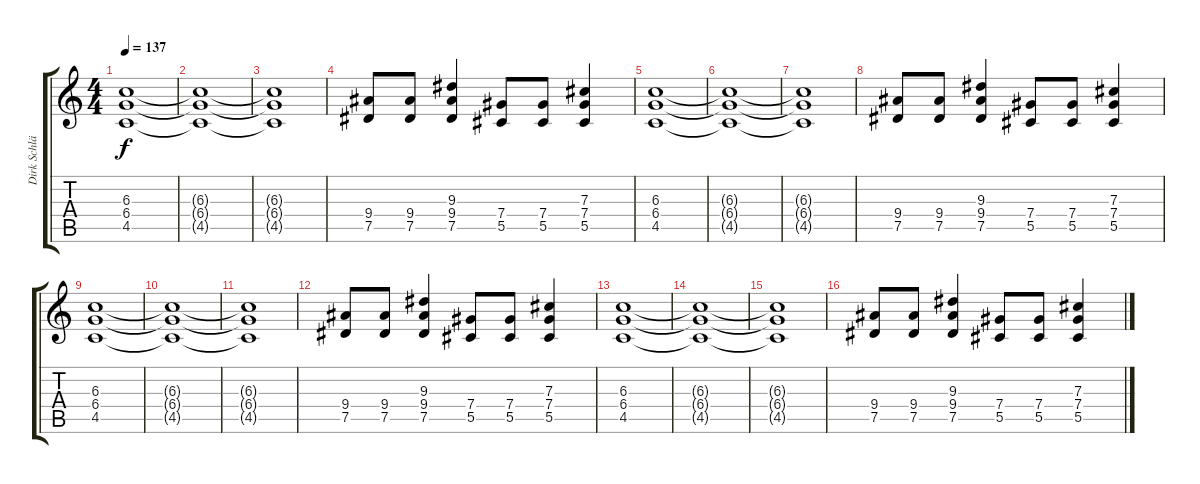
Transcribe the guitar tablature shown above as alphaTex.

\track ("Dirk Schlächter" "Dirk Schlä") {instrument distortionguitar}
\staff {score tabs}
\tuning (Eb4 Bb3 Gb3 Db3 Ab2 Eb2) {hide}
\ts (4 4)
\tempo 137
\clef g2
\ks c
(6.3 6.4 4.5).1{dy f} |
(6.3{t} 6.4{t} 4.5{t}).1 |
(6.3{t} 6.4{t} 4.5{t}).1 |
(9.4 7.5).8 (9.4 7.5).8 (9.3 9.4 7.5).4 (7.4 5.5).8 (7.4 5.5).8 (7.3 7.4 5.5).4 |
(6.3 6.4 4.5).1 |
(6.3{t} 6.4{t} 4.5{t}).1 |
(6.3{t} 6.4{t} 4.5{t}).1 |
(9.4 7.5).8 (9.4 7.5).8 (9.3 9.4 7.5).4 (7.4 5.5).8 (7.4 5.5).8 (7.3 7.4 5.5).4 |
(6.3 6.4 4.5).1 |
(6.3{t} 6.4{t} 4.5{t}).1 |
(6.3{t} 6.4{t} 4.5{t}).1 |
(9.4 7.5).8 (9.4 7.5).8 (9.3 9.4 7.5).4 (7.4 5.5).8 (7.4 5.5).8 (7.3 7.4 5.5).4 |
(6.3 6.4 4.5).1 |
(6.3{t} 6.4{t} 4.5{t}).1 |
(6.3{t} 6.4{t} 4.5{t}).1 |
(9.4 7.5).8 (9.4 7.5).8 (9.3 9.4 7.5).4 (7.4 5.5).8 (7.4 5.5).8 (7.3 7.4 5.5).4
